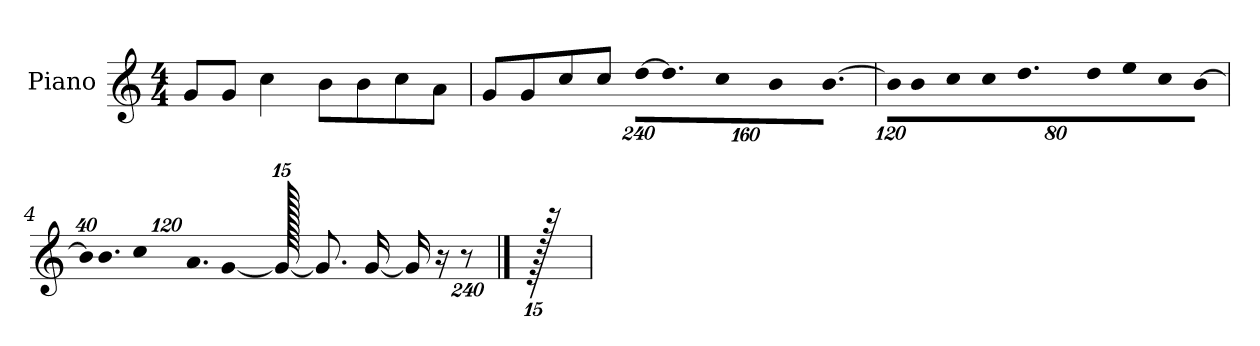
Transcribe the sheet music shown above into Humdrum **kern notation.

**kern
*part1
*staff1
*I"Piano
*I'P-no
*clefG2
*k[]
*M4/4
*MM90
=1
8g/L
8g/J
4cc\
8b\L
8b\
8cc\
8a\J
=2
8g/L
8g/
8cc/
8cc/J
*Xbrackettup
!LO:N:vis=16
[1920%137dd\KL
!LO:N:vis=8.
640%137dd\]
!LO:N:vis=16
1920%137cc\L
!LO:N:vis=32
640%23b\K
!LO:N:vis=16.
[960%103b\JJ
=3
!LO:N:vis=16
1920%107b\KL]
!LO:N:vis=8
640%71b\
!LO:N:vis=8
640%71cc\
!LO:N:vis=8
640%71cc\
9.dd\
!LO:N:vis=8
640%71dd\
!LO:N:vis=8
640%71ee\
!LO:N:vis=8
640%71cc\
!LO:N:vis=8
[640%71b\J
=4
!LO:N:vis=32
640%23b/KLL]
!LO:N:vis=16.
960%103b/J
!LO:N:vis=8
960%137cc/
!LO:N:vis=16.
960%103a/L
[384%41g/J
1920g/_
8.g/L]
[16g/Jk
16g/]
16r
1920%239r
==5
1920r
=
*-
